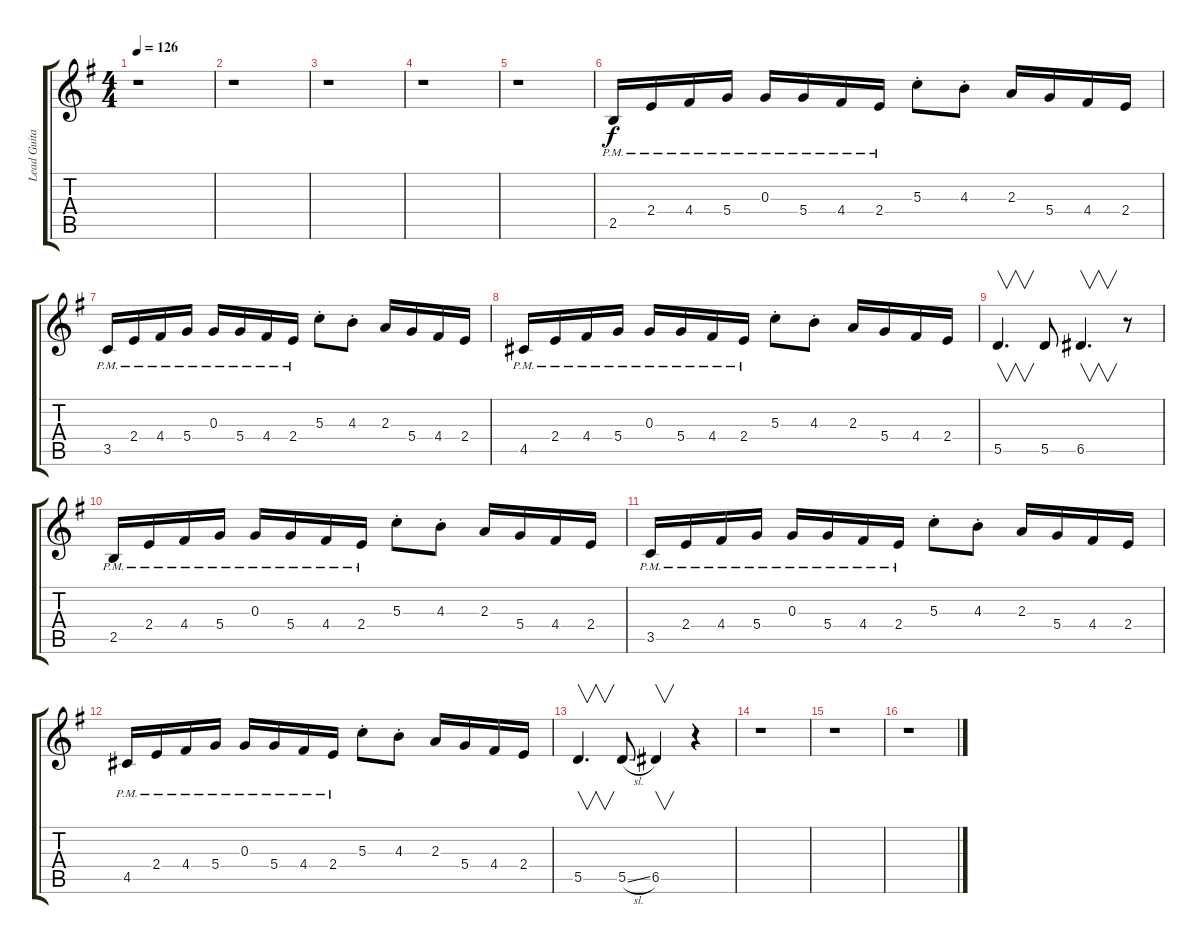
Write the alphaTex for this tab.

\track ("Lead Guitar 1" "Lead Guita") {instrument distortionguitar}
\staff {score tabs}
\tuning (E4 B3 G3 D3 A2 E2) {hide}
\ts (4 4)
\tempo 126
\clef g2
\ks g
r.1{dy f} |
r.1 |
r.1 |
r.1 |
r.1 |
2.5{pm}.16 2.4{pm}.16 4.4{pm}.16 5.4{pm}.16 0.3{pm}.16 5.4{pm}.16 4.4{pm}.16 2.4{pm}.16 5.3{st}.8 4.3{st}.8 2.3.16 5.4.16 4.4.16 2.4.16 |
3.5{pm}.16 2.4{pm}.16 4.4{pm}.16 5.4{pm}.16 0.3{pm}.16 5.4{pm}.16 4.4{pm}.16 2.4{pm}.16 5.3{st}.8 4.3{st}.8 2.3.16 5.4.16 4.4.16 2.4.16 |
4.5{pm}.16 2.4{pm}.16 4.4{pm}.16 5.4{pm}.16 0.3{pm}.16 5.4{pm}.16 4.4{pm}.16 2.4{pm}.16 5.3{st}.8 4.3{st}.8 2.3.16 5.4.16 4.4.16 2.4.16 |
5.5.4{v d} 5.5.8 6.5.4{v d} r.8 |
2.5{pm}.16 2.4{pm}.16 4.4{pm}.16 5.4{pm}.16 0.3{pm}.16 5.4{pm}.16 4.4{pm}.16 2.4{pm}.16 5.3{st}.8 4.3{st}.8 2.3.16 5.4.16 4.4.16 2.4.16 |
3.5{pm}.16 2.4{pm}.16 4.4{pm}.16 5.4{pm}.16 0.3{pm}.16 5.4{pm}.16 4.4{pm}.16 2.4{pm}.16 5.3{st}.8 4.3{st}.8 2.3.16 5.4.16 4.4.16 2.4.16 |
4.5{pm}.16 2.4{pm}.16 4.4{pm}.16 5.4{pm}.16 0.3{pm}.16 5.4{pm}.16 4.4{pm}.16 2.4{pm}.16 5.3{st}.8 4.3{st}.8 2.3.16 5.4.16 4.4.16 2.4.16 |
5.5.4{v d} 5.5{sl}.8 6.5.4{v} r.4 |
r.1 |
r.1 |
r.1
